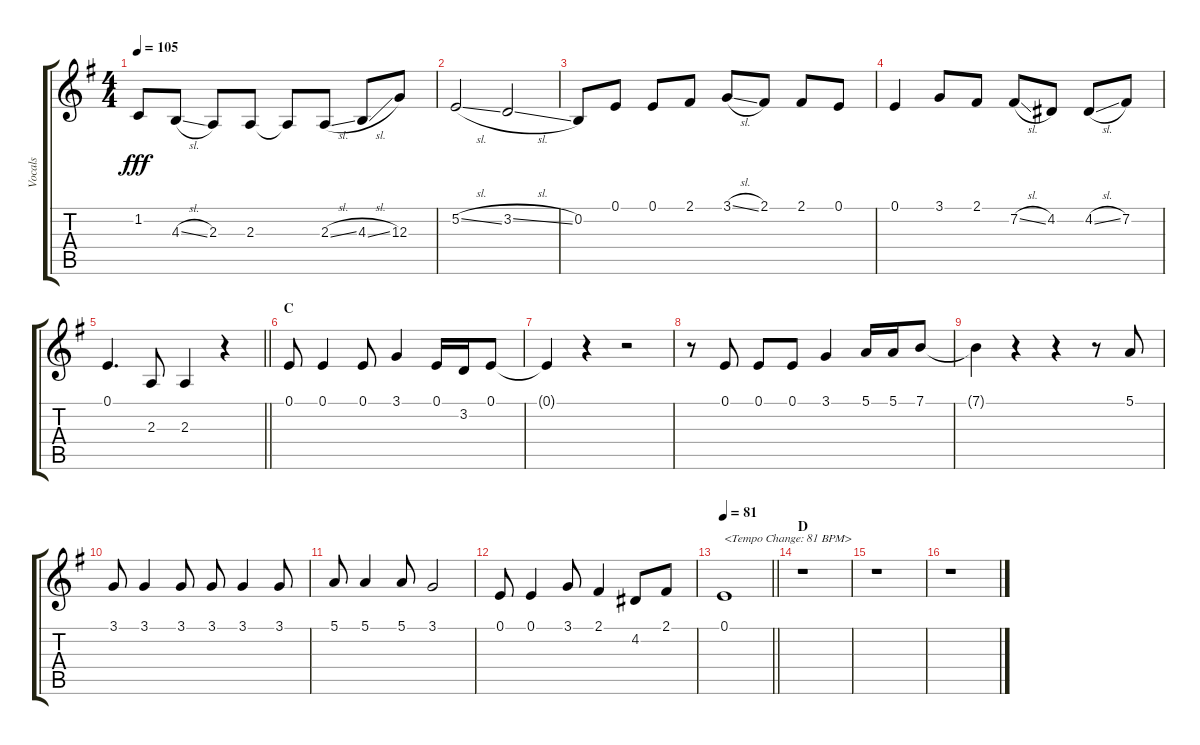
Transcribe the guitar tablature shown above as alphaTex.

\track ("Vocals" "Vocals") {instrument voiceoohs}
\staff {score tabs}
\tuning (E4 B3 G3 D3 A2 E2) {hide}
\ts (4 4)
\tempo 105
\clef g2
\ks g
1.2.8{dy fff} 4.3{sl}.8 2.3.8 2.3.8 2.3{t}.8 2.3{sl}.8 4.3{sl}.8 12.3.8 |
5.2{sl}.2 3.2{sl}.2 |
0.2.8 0.1.8 0.1.8 2.1.8 3.1{sl}.8 2.1.8 2.1.8 0.1.8 |
0.1.4 3.1.8 2.1.8 7.2{sl}.8 4.2.8 4.2{sl}.8 7.2.8 |
\barLineRight lightlight
0.1.4{d} 2.3.8 2.3.4 r.4 |
\section ("" "C")
0.1.8 0.1.4 0.1.8 3.1.4 0.1.16 3.2.16 0.1.8 |
0.1{t}.4 r.4 r.2 |
r.8 0.1.8 0.1.8 0.1.8 3.1.4 5.1.16 5.1.16 7.1.8 |
7.1{t}.4 r.4 r.4 r.8 5.1.8 |
3.1.8 3.1.4 3.1.8 3.1.8 3.1.4 3.1.8 |
5.1.8 5.1.4 5.1.8 3.1.2 |
0.1.8 0.1.4 3.1.8 2.1.4 4.2.8 2.1.8 |
\tempo 81
\barLineRight lightlight
0.1.1{txt "<Tempo Change: 81 BPM>"} |
\section ("" "D")
r.1 |
r.1 |
r.1
